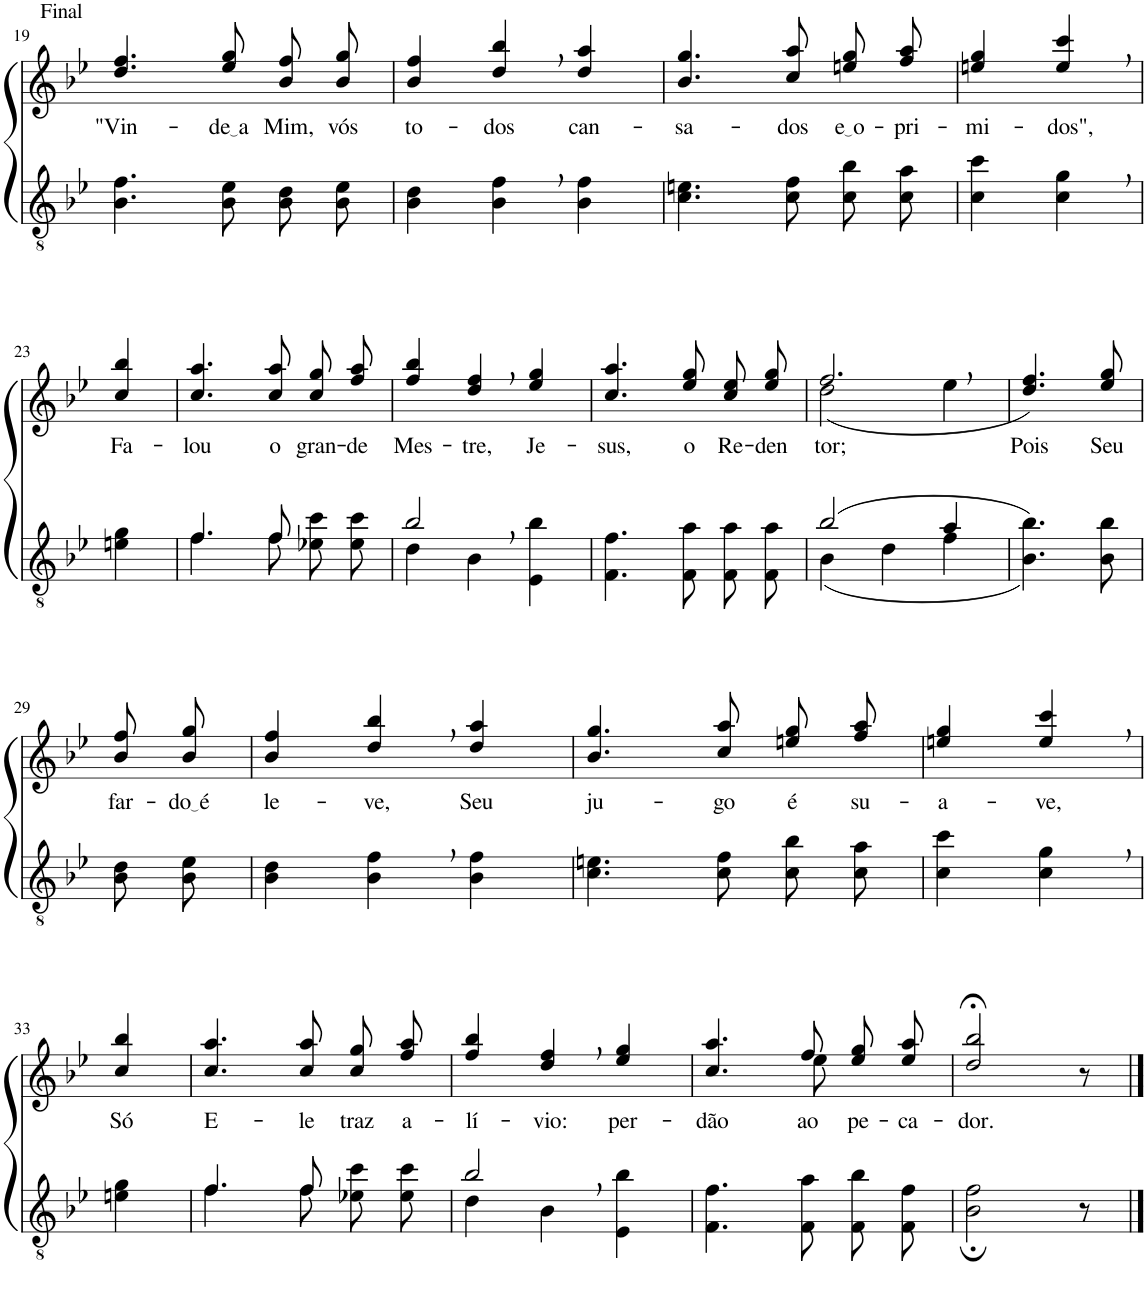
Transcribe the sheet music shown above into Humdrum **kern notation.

**kern	**kern	**text
*part2	*part1	*part1
*staff2	*staff1	*staff1
*I"Parte III e IV	*I"Parte I e II	*
!!LO:PB:g=z
*clefGv2	*clefG2	*
*Trd5c9	*Trd5c9	*
*k[b-e-]	*k[b-e-]	*
*M3/4	*M3/4	*
=19	=19	=19
!	!LO:TX:a:t=Final	!
!	!	!LO:LY:b
4.B-\ 4.f\	4.dd/ 4.ff/	"Vin-
!	!	!LO:LY:b
8B-\ 8e-\	8ee-/ 8gg/	de a
!	!	!LO:LY:b
8B-\ 8d\L	8b-\ 8ff\L	-Mim,
!	!	!LO:LY:b
8B-\ 8e-\J	8b-\ 8gg\J	vós
=20	=20	=20
!	!	!LO:LY:b
4B-\ 4d\	4b-/ 4ff/	to-
!	!	!LO:LY:b
4B-\, 4f\,	4dd/, 4bb-/,	-dos
!	!	!LO:LY:b
4B-\ 4f\	4dd/ 4aa/	can-
=21	=21	=21
!	!	!LO:LY:b
4.c\ 4.en\	4.b-/ 4.gg/	-sa-
!	!	!LO:LY:b
8c\ 8f\	8cc/ 8aa/	-dos
!	!	!LO:LY:b
8c\ 8b-\L	8een\ 8gg\L	e o
!	!	!LO:LY:b
8c\ 8a\J	8ff\ 8aa\J	-pri-
=22	=22	=22
!	!	!LO:LY:b
4c\ 4cc\	4een/ 4gg/	-mi-
!	!	!LO:LY:b
4c\, 4g\,	4ee/, 4ccc/,	-dos",
!!LO:LB:g=z
=23	=23	=23
!	!	!LO:LY:b
4en\ 4g\	4cc/ 4bb-/	Fa-
=24	=24	=24
*^	*	*
!	!	!	!LO:LY:b
4.f\	4.f/	4.cc/ 4.aa/	-lou
!	!	!	!LO:LY:b
8f\	8f/	8cc/ 8aa/	o
!	!	!	!LO:LY:b
8e-X\ 8cc\L	4ryy	8cc\ 8gg\L	gran-
!	!	!	!LO:LY:b
8e-\ 8cc\J	.	8ff\ 8aa\J	-de
=25	=25	=25	=25
!	!	!	!LO:LY:b
2b-,/	4d\	4ff/ 4bb-/	Mes-
!	!	!	!LO:LY:b
.	4B-\	4dd/, 4ff/,	-tre,
!	!	!	!LO:LY:b
4ryy	4E-\ 4b-\	4ee-/ 4gg/	Je-
=26	=26	=26	=26
!	!	!	!LO:LY:b
*v	*v	*	*
4.F\ 4.f\	4.cc/ 4.aa/	-sus,
!	!	!LO:LY:b
8F\ 8a\	8ee-/ 8gg/	o
!	!	!LO:LY:b
8F\ 8a\L	8cc\ 8ee-\L	Re-
!	!	!LO:LY:b
8F\ 8a\J	8ee-\ 8gg\J	-den-
=27	=27	=27
*^	*^	*
!	!	!	!	!LO:LY:b
(2b-/	(4B-\	2.ff,/	(2dd\	-tor;
.	4d\	.	.	.
4a/	4f\	.	4ee-\	.
=28	=28	=28	=28	=28
!	!	!	!	!LO:LY:b
*v	*v	*	*	*
*	*v	*v	*
4.B-\ 4.b-\))	4.dd/ 4.ff/)	-Pois
!	!	!LO:LY:b
8B-\ 8b-\	8ee-/ 8gg/	Seu
!!LO:LB:g=z
=29	=29	=29
!	!	!LO:LY:b
8B-\ 8d\L	8b-\ 8ff\L	far-
!	!	!LO:LY:b
8B-\ 8e-\J	8b-\ 8gg\J	do é
=30	=30	=30
!	!	!LO:LY:b
4B-\ 4d\	4b-/ 4ff/	le-
!	!	!LO:LY:b
4B-\, 4f\,	4dd/, 4bb-/,	-ve,
!	!	!LO:LY:b
4B-\ 4f\	4dd/ 4aa/	Seu
=31	=31	=31
!	!	!LO:LY:b
4.c\ 4.en\	4.b-/ 4.gg/	ju-
!	!	!LO:LY:b
8c\ 8f\	8cc/ 8aa/	-go
!	!	!LO:LY:b
8c\ 8b-\L	8een\ 8gg\L	é
!	!	!LO:LY:b
8c\ 8a\J	8ff\ 8aa\J	su-
=32	=32	=32
!	!	!LO:LY:b
4c\ 4cc\	4een/ 4gg/	-a-
!	!	!LO:LY:b
4c\, 4g\,	4ee/, 4ccc/,	-ve,
!!LO:LB:g=z
=33	=33	=33
!	!	!LO:LY:b
4en\ 4g\	4cc/ 4bb-/	Só
=34	=34	=34
*^	*	*
!	!	!	!LO:LY:b
4.f\	4.f/	4.cc/ 4.aa/	E-
!	!	!	!LO:LY:b
8f\	8f/	8cc/ 8aa/	-le
!	!	!	!LO:LY:b
8e-X\ 8cc\L	4ryy	8cc\ 8gg\L	traz
!	!	!	!LO:LY:b
8e-\ 8cc\J	.	8ff\ 8aa\J	a-
=35	=35	=35	=35
!	!	!	!LO:LY:b
2b-,/	4d\	4ff/ 4bb-/	-lí-
!	!	!	!LO:LY:b
.	4B-\	4dd/, 4ff/,	-vio:
!	!	!	!LO:LY:b
4ryy	4E-\ 4b-\	4ee-/ 4gg/	per-
=36	=36	=36	=36
!	!	!	!LO:LY:b
*v	*v	*^	*
4.F\ 4.f\	4.cc/ 4.aa/	4.ryy	-dão
!	!	!	!LO:LY:b
8F\ 8a\	8ff/	8ee-\	ao
!	!	!	!LO:LY:b
8F\ 8b-\L	8ee-\ 8gg\L	4ryy	pe-
!	!	!	!LO:LY:b
8F\ 8f\J	8ee-\ 8aa\J	.	-ca-
*	*v	*v	*
=37	=37	=37
!	!	!LO:LY:b
2B-\; 2f\;	2dd/;< 2bb-/;<	-dor.
8r	8r	.
==	==	==
*-	*-	*-
